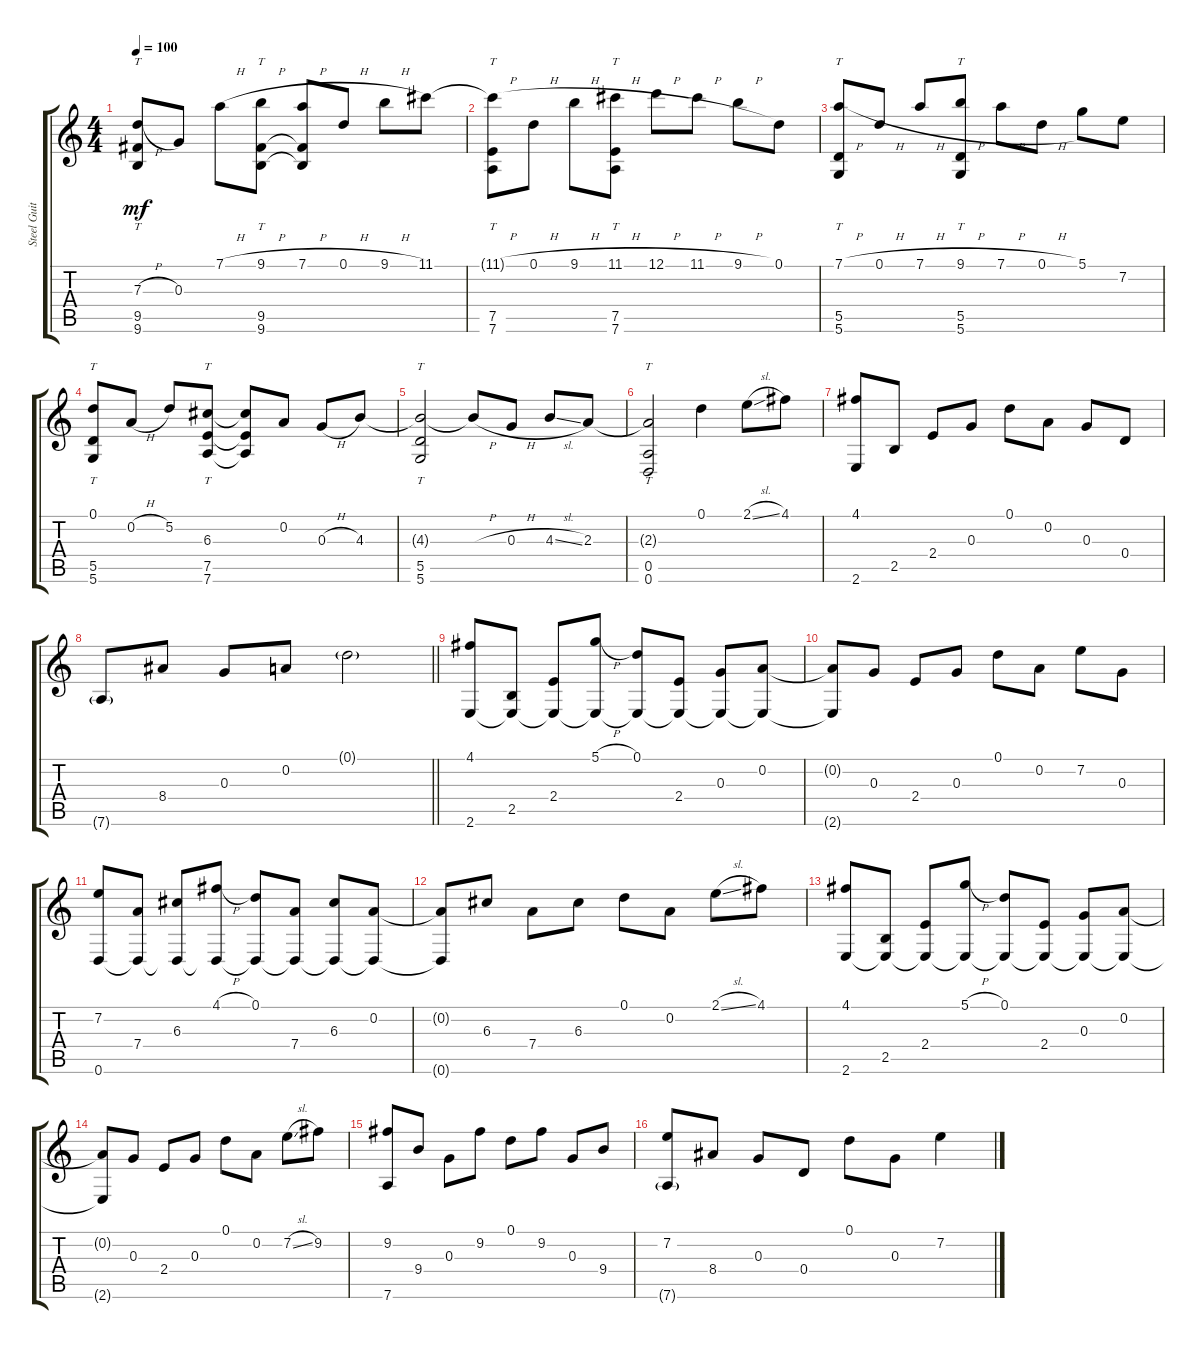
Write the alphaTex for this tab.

\track ("Steel Guitar" "Steel Guit") {instrument acousticguitarsteel}
\staff {score tabs}
\tuning (D4 A3 G3 D3 A2 D2) {hide}
\ts (4 4)
\tempo 100
\clef g2
\ks c
(7.3{h t} 9.5 9.6).8{tt dy mf} 0.3.8 7.1{h}.8 (9.1{h} 9.5 9.6).8{tt} (7.1{h} 9.5{t} 9.6{t}).8 0.1{h}.8 9.1{h}.8 11.1.8 |
(11.1{h t} 7.5 7.6).8{tt} 0.1{h}.8 9.1{h}.8 (11.1{h} 7.5 7.6).8{tt} 12.1{h}.8 11.1{h}.8 9.1{h}.8 0.1.8 |
(7.1{h} 5.5 5.6).8{tt} 0.1{h}.8 7.1{h}.8 (9.1{h} 5.5 5.6).8{tt} 7.1{h}.8 0.1{h}.8 5.1.8 7.2.8 |
(0.1 5.5 5.6).8{tt} 0.2{h}.8 5.2.8 (6.3 7.5 7.6).8{tt} (6.3{t} 7.5{t} 7.6{t}).8 0.2.8 0.3{h}.8 4.3.8 |
(4.3{t} 5.5 5.6).2{tt} 4.3{h t}.8 0.3{h}.8 4.3{sl}.8 2.3.8 |
(2.3{t} 0.5 0.6).2{tt} 0.1.4 2.1{sl}.8 4.1.8 |
(4.1 2.6).8 2.5.8 2.4.8 0.3.8 0.1.8 0.2.8 0.3.8 0.4.8 |
\barLineRight lightlight
7.6{g}.8 8.4.8 0.3.8 0.2.8 0.1{g}.2 |
(4.1 2.6).8 (2.5 2.6{t}).8 (2.4 2.6{t}).8 (5.1{h} 2.6{t}).8 (0.1 2.6{t}).8 (2.4 2.6{t}).8 (0.3 2.6{t}).8 (0.2 2.6{t}).8 |
(0.2{t} 2.6{t}).8 0.3.8 2.4.8 0.3.8 0.1.8 0.2.8 7.2.8 0.3.8 |
(7.2 0.6).8 (7.4 0.6{t}).8 (6.3 0.6{t}).8 (4.1{h} 0.6{t}).8 (0.1 0.6{t}).8 (7.4 0.6{t}).8 (6.3 0.6{t}).8 (0.2 0.6{t}).8 |
(0.2{t} 0.6{t}).8 6.3.8 7.4.8 6.3.8 0.1.8 0.2.8 2.1{sl}.8 4.1.8 |
(4.1 2.6).8 (2.5 2.6{t}).8 (2.4 2.6{t}).8 (5.1{h} 2.6{t}).8 (0.1 2.6{t}).8 (2.4 2.6{t}).8 (0.3 2.6{t}).8 (0.2 2.6{t}).8 |
(0.2{t} 2.6{t}).8 0.3.8 2.4.8 0.3.8 0.1.8 0.2.8 7.2{sl}.8 9.2.8 |
(9.2 7.6).8 9.4.8 0.3.8 9.2.8 0.1.8 9.2.8 0.3.8 9.4.8 |
(7.2 7.6{g}).8 8.4.8 0.3.8 0.4.8 0.1.8 0.3.8 7.2.4
